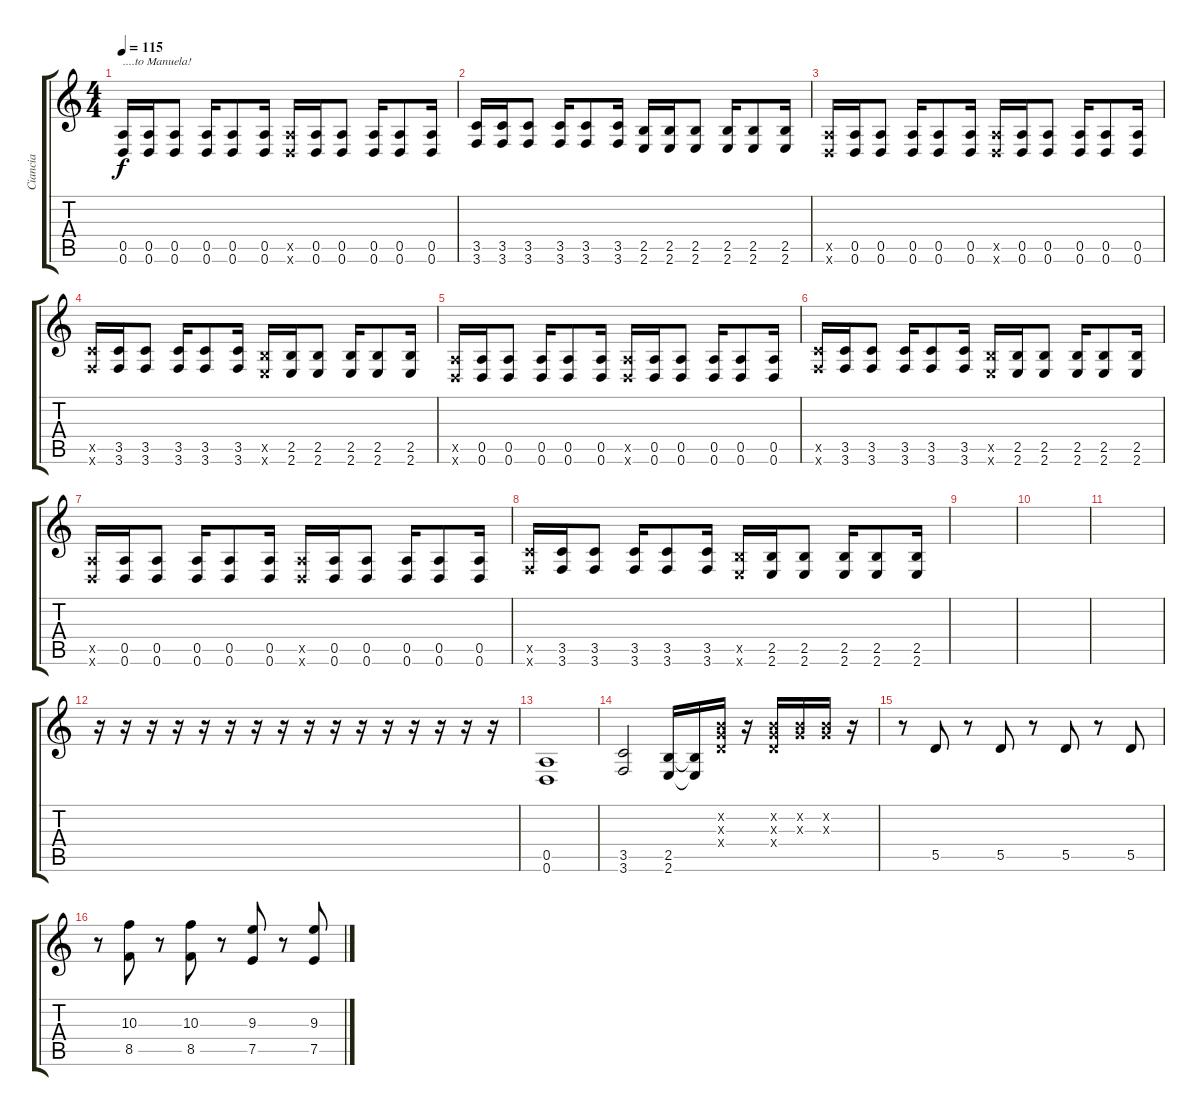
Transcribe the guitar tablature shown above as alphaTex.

\track ("Ciancia" "Ciancia") {instrument distortionguitar}
\staff {score tabs}
\tuning (E4 B3 G3 D3 A2 D2) {hide}
\ts (4 4)
\tempo 115
\clef g2
\ks c
(0.5 0.6).16{txt "....to Manuela!" dy f instrument distortionguitar} (0.5 0.6).16 (0.5 0.6).8 (0.5 0.6).16 (0.5 0.6).8 (0.5 0.6).16 (0.5{x} 0.6{x}).16 (0.5 0.6).16 (0.5 0.6).8 (0.5 0.6).16 (0.5 0.6).8 (0.5 0.6).16 |
(3.5 3.6).16 (3.5 3.6).16 (3.5 3.6).8 (3.5 3.6).16 (3.5 3.6).8 (3.5 3.6).16 (2.5 2.6).16 (2.5 2.6).16 (2.5 2.6).8 (2.5 2.6).16 (2.5 2.6).8 (2.5 2.6).16 |
(0.5{x} 0.6{x}).16 (0.5 0.6).16 (0.5 0.6).8 (0.5 0.6).16 (0.5 0.6).8 (0.5 0.6).16 (0.5{x} 0.6{x}).16 (0.5 0.6).16 (0.5 0.6).8 (0.5 0.6).16 (0.5 0.6).8 (0.5 0.6).16 |
(3.5{x} 3.6{x}).16 (3.5 3.6).16 (3.5 3.6).8 (3.5 3.6).16 (3.5 3.6).8 (3.5 3.6).16 (2.5{x} 2.6{x}).16 (2.5 2.6).16 (2.5 2.6).8 (2.5 2.6).16 (2.5 2.6).8 (2.5 2.6).16 |
(0.5{x} 0.6{x}).16 (0.5 0.6).16 (0.5 0.6).8 (0.5 0.6).16 (0.5 0.6).8 (0.5 0.6).16 (0.5{x} 0.6{x}).16 (0.5 0.6).16 (0.5 0.6).8 (0.5 0.6).16 (0.5 0.6).8 (0.5 0.6).16 |
(3.5{x} 3.6{x}).16 (3.5 3.6).16 (3.5 3.6).8 (3.5 3.6).16 (3.5 3.6).8 (3.5 3.6).16 (2.5{x} 2.6{x}).16 (2.5 2.6).16 (2.5 2.6).8 (2.5 2.6).16 (2.5 2.6).8 (2.5 2.6).16 |
(0.5{x} 0.6{x}).16 (0.5 0.6).16 (0.5 0.6).8 (0.5 0.6).16 (0.5 0.6).8 (0.5 0.6).16 (0.5{x} 0.6{x}).16 (0.5 0.6).16 (0.5 0.6).8 (0.5 0.6).16 (0.5 0.6).8 (0.5 0.6).16 |
(3.5{x} 3.6{x}).16 (3.5 3.6).16 (3.5 3.6).8 (3.5 3.6).16 (3.5 3.6).8 (3.5 3.6).16 (2.5{x} 2.6{x}).16 (2.5 2.6).16 (2.5 2.6).8 (2.5 2.6).16 (2.5 2.6).8 (2.5 2.6).16 |
|
|
|
r.16 r.16 r.16 r.16 r.16 r.16 r.16 r.16 r.16 r.16 r.16 r.16 r.16 r.16 r.16 r.16 |
(0.5 0.6).1 |
(3.5 3.6).2 (2.5 2.6).16 (2.5{t} 2.6{t}).16 (0.2{x} 0.3{x} 0.4{x}).16 r.16 (0.2{x} 0.3{x} 0.4{x}).16 (0.2{x} 0.3{x}).16 (0.2{x} 0.3{x}).16 r.16 |
r.8 5.5.8 r.8 5.5.8 r.8 5.5.8 r.8 5.5.8 |
r.8 (10.3 8.5).8 r.8 (10.3 8.5).8 r.8 (9.3 7.5).8 r.8 (9.3 7.5).8
